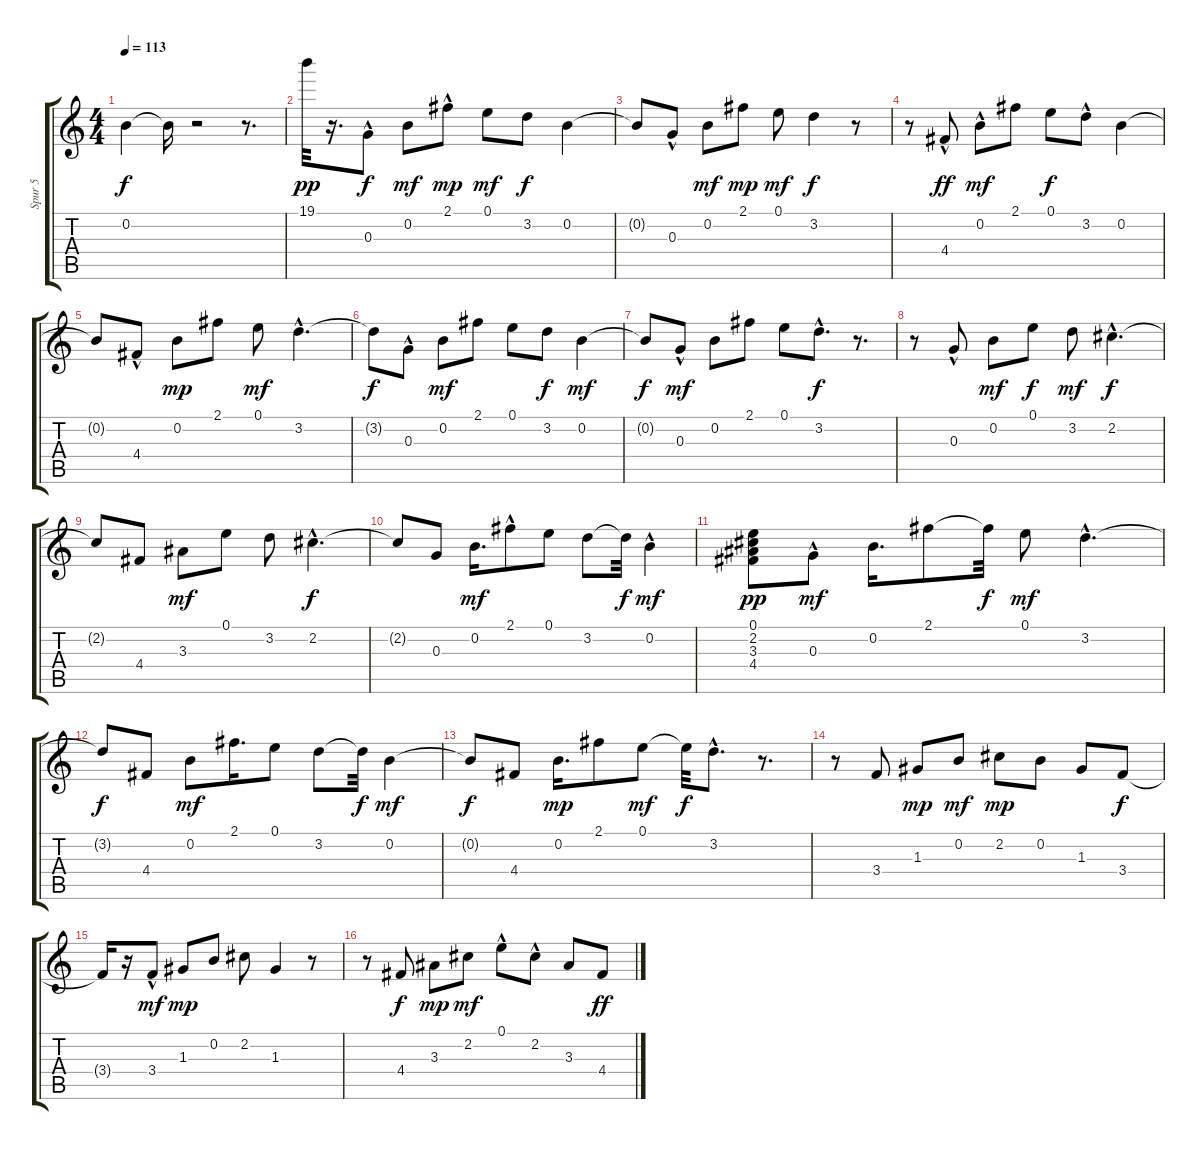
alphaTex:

\track ("Spur 5" "Spur 5") {instrument electricguitarclean}
\staff {score tabs}
\tuning (E4 B3 G3 D3 A2 E2) {hide}
\ts (4 4)
\tempo 113
\clef g2
\ks c
0.2.4{dy f} 0.2{t}.16 r.2 r.8{d} |
19.1.32{dy pp} r.16{d} 0.3{hac}.8{dy f} 0.2.8{dy mf} 2.1{hac}.8{dy mp} 0.1.8{dy mf} 3.2.8{dy f} 0.2.4 |
0.2{t}.8 0.3{hac}.8 0.2.8{dy mf} 2.1.8{dy mp} 0.1.8{dy mf} 3.2.4{dy f} r.8 |
r.8 4.4{hac}.8{dy ff} 0.2{hac}.8{dy mf} 2.1.8 0.1.8{dy f} 3.2{hac}.8 0.2.4 |
0.2{t}.8 4.4{hac}.8 0.2.8{dy mp} 2.1.8 0.1.8{dy mf} 3.2{hac}.4{d} |
3.2{t}.8{dy f} 0.3{hac}.8 0.2.8{dy mf} 2.1.8 0.1.8 3.2.8{dy f} 0.2.4{dy mf} |
0.2{t}.8{dy f} 0.3{hac}.8{dy mf} 0.2.8 2.1.8 0.1.8 3.2{hac}.8{d dy f} r.8{d} |
r.8 0.3{hac}.8 0.2.8{dy mf} 0.1.8{dy f} 3.2.8{dy mf} 2.2{hac}.4{d dy f} |
2.2{t}.8 4.4.8 3.3.8{dy mf} 0.1.8 3.2.8 2.2{hac}.4{d dy f} |
2.2{t}.8 0.3.8 0.2.16{d dy mf} 2.1{hac}.8 0.1.8 3.2.8 3.2{t}.32{dy f} 0.2{hac}.4{dy mf} |
(0.1 2.2 3.3 4.4).8{dy pp} 0.3{hac}.8{dy mf} 0.2.16{d} 2.1.8 2.1{t}.32{dy f} 0.1.8{dy mf} 3.2{hac}.4{d} |
3.2{t}.8{dy f} 4.4.8 0.2.8{dy mf} 2.1.16{d} 0.1.8 3.2.8 3.2{t}.32{dy f} 0.2.4{dy mf} |
0.2{t}.8{dy f} 4.4.8 0.2.16{d dy mp} 2.1.8 0.1.8{dy mf} 0.1{t}.32{dy f} 3.2{hac}.8{d} r.8{d} |
r.8 3.4.8 1.3.8{dy mp} 0.2.8{dy mf} 2.2.8{dy mp} 0.2.8 1.3.8 3.4.8{dy f} |
3.4{t}.16 r.16 3.4{hac}.8{dy mf} 1.3.8{dy mp} 0.2.8 2.2.8 1.3.4 r.8 |
r.8 4.4.8{dy f} 3.3.8{dy mp} 2.2.8{dy mf} 0.1{hac}.8 2.2{hac}.8 3.3.8 4.4.8{dy ff}
